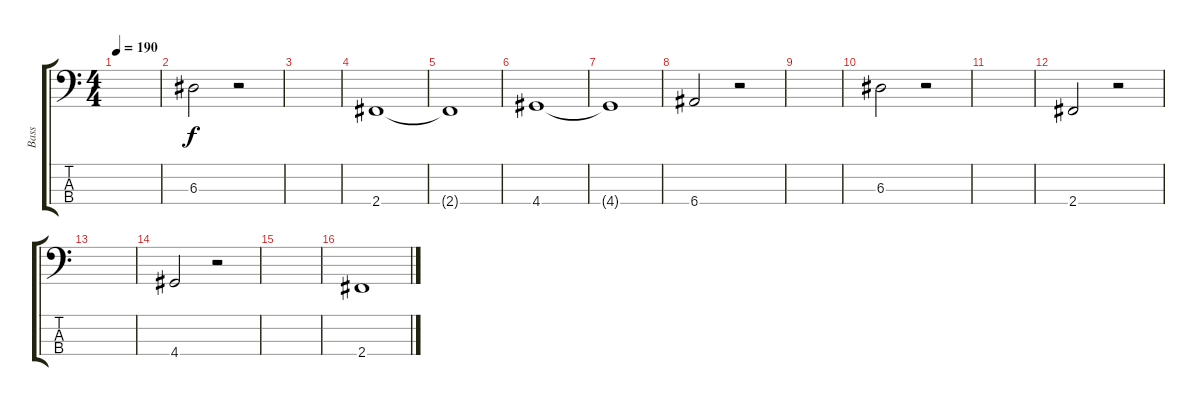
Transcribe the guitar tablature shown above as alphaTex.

\track ("Bass" "Bass") {instrument electricbassfinger}
\staff {score tabs}
\tuning (G2 D2 A1 E1) {hide}
\ts (4 4)
\tempo 190
\clef f4
\ks c
|
6.3.2 r.2 |
|
2.4.1 |
2.4{t}.1 |
4.4.1 |
4.4{t}.1 |
6.4.2 r.2 |
|
6.3.2 r.2 |
|
2.4.2 r.2 |
|
4.4.2 r.2 |
|
2.4.1
